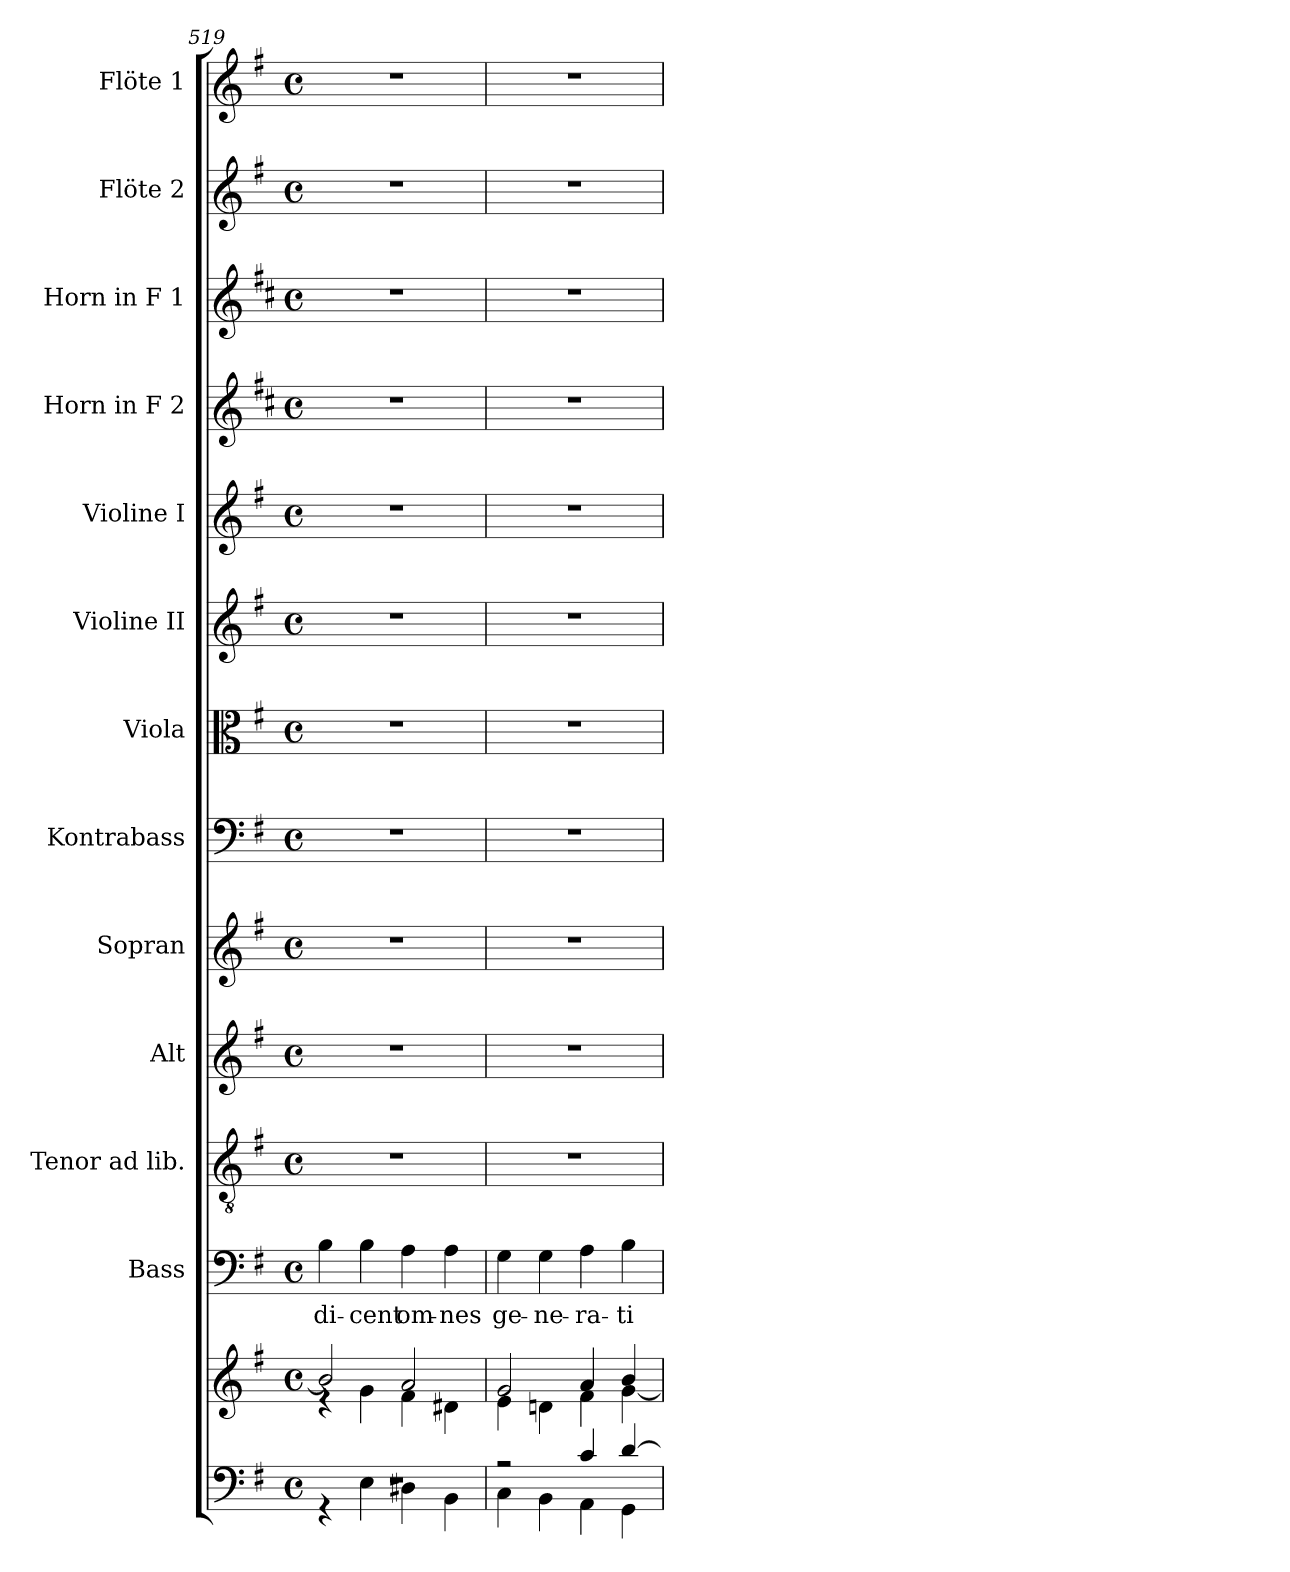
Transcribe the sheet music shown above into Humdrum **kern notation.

**kern	**kern	**kern	**text	**kern	**kern	**kern	**kern	**kern	**kern	**kern	**kern	**kern	**kern	**kern
*part13	*part13	*part12	*part12	*part11	*part10	*part9	*part8	*part7	*part6	*part5	*part4	*part3	*part2	*part1
*staff14	*staff13	*staff12	*staff12	*staff11	*staff10	*staff9	*staff8	*staff7	*staff6	*staff5	*staff4	*staff3	*staff2	*staff1
*	*	*I"Bass	*	*I"Tenor ad lib.	*I"Alt	*I"Sopran	*I"Kontrabass	*I"Viola	*I"Violine II	*I"Violine I	*I"Horn in F 2	*I"Horn in F 1	*I"Flöte 2	*I"Flöte 1
*	*	*I'B.	*	*I'T.	*I'A.	*I'S.	*I'Kb.	*I'Vla.	*I'Vl. II	*I'Vl. I	*	*	*I'Fl. 2	*I'Fl. 1
*clefF4	*clefG2	*clefF4	*	*clefGv2	*clefG2	*clefG2	*clefF4	*clefC3	*clefG2	*clefG2	*clefG2	*clefG2	*clefG2	*clefG2
*	*	*	*	*	*	*	*ITrd7c12	*	*	*	*ITrd4c7	*ITrd4c7	*	*
*k[f#]	*k[f#]	*k[f#]	*	*k[f#]	*k[f#]	*k[f#]	*k[f#]	*k[f#]	*k[f#]	*k[f#]	*k[f#]	*k[f#]	*k[f#]	*k[f#]
*G:	*G:	*G:	*	*G:	*G:	*G:	*G:	*G:	*G:	*G:	*G:	*G:	*G:	*G:
*M4/4	*M4/4	*M4/4	*	*M4/4	*M4/4	*M4/4	*M4/4	*M4/4	*M4/4	*M4/4	*M4/4	*M4/4	*M4/4	*M4/4
*met(c)	*met(c)	*met(c)	*	*met(c)	*met(c)	*met(c)	*met(c)	*met(c)	*met(c)	*met(c)	*met(c)	*met(c)	*met(c)	*met(c)
=519	=519	=519	=519	=519	=519	=519	=519	=519	=519	=519	=519	=519	=519	=519
*^	*^	*	*	*	*	*	*	*	*	*	*	*	*	*
!	!	!	!	!	!LO:LY:b	!	!	!	!	!	!	!	!	!	!	!
1rG	4r	2b/]	4rd	4B\	di-	1r	1r	1r	1r	1r	1r	1r	1r	1r	1r	1r
!	!	!	!	!	!LO:LY:b	!	!	!	!	!	!	!	!	!	!	!
.	4E\	.	4g\	4B\	-cent	.	.	.	.	.	.	.	.	.	.	.
!	!	!	!	!	!LO:LY:b	!	!	!	!	!	!	!	!	!	!	!
.	4D#X\	2a/	4f#\	4A\	om-	.	.	.	.	.	.	.	.	.	.	.
!	!	!	!	!	!LO:LY:b	!	!	!	!	!	!	!	!	!	!	!
.	4BB\	.	4d#X\	4A\	-nes	.	.	.	.	.	.	.	.	.	.	.
=520	=520	=520	=520	=520	=520	=520	=520	=520	=520	=520	=520	=520	=520	=520	=520	=520
!	!	!	!	!	!LO:LY:b	!	!	!	!	!	!	!	!	!	!	!
2rA	4C\	2g/	4e\	4G\	ge-	1r	1r	1r	1r	1r	1r	1r	1r	1r	1r	1r
!	!	!	!	!	!LO:LY:b	!	!	!	!	!	!	!	!	!	!	!
.	4BB\	.	4dn\	4G\	-ne-	.	.	.	.	.	.	.	.	.	.	.
!	!	!	!	!	!LO:LY:b	!	!	!	!	!	!	!	!	!	!	!
4c/	4AA\	4a/	4f#\	4A\	-ra-	.	.	.	.	.	.	.	.	.	.	.
!	!	!	!	!	!LO:LY:b	!	!	!	!	!	!	!	!	!	!	!
[>4d/	4GG\	4b/	[<4g\	4B\	-ti-	.	.	.	.	.	.	.	.	.	.	.
*v	*v	*	*	*	*	*	*	*	*	*	*	*	*	*	*	*
*	*v	*v	*	*	*	*	*	*	*	*	*	*	*	*	*
=	=	=	=	=	=	=	=	=	=	=	=	=	=	=
*-	*-	*-	*-	*-	*-	*-	*-	*-	*-	*-	*-	*-	*-	*-
